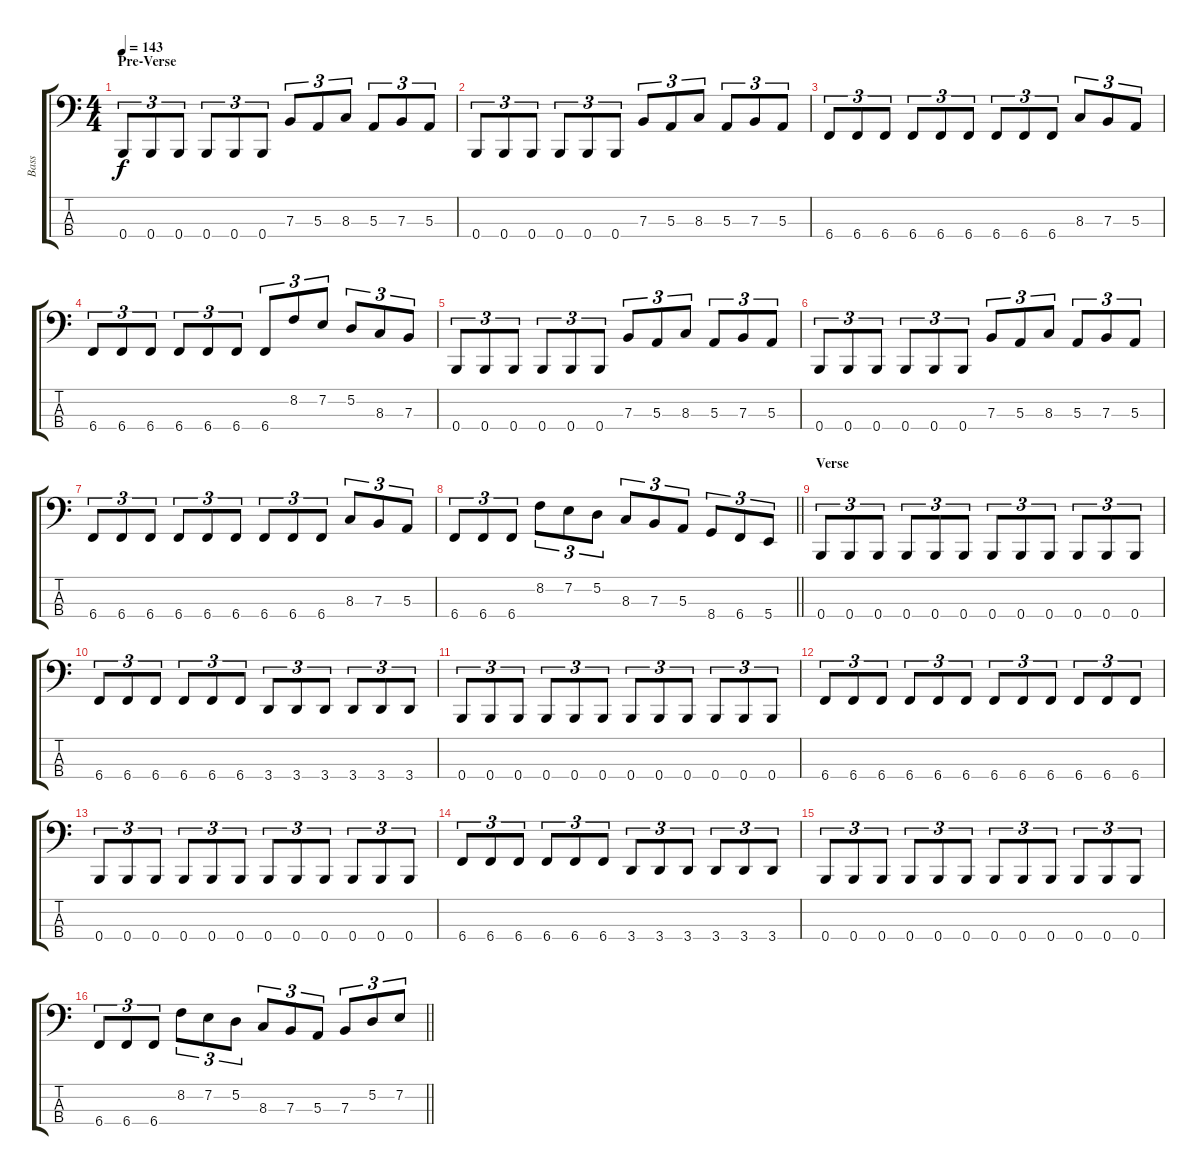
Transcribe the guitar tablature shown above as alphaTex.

\track ("Bass" "Bass") {instrument electricbassfinger}
\staff {score tabs}
\tuning (D2 A1 E1 B0) {hide}
\ts (4 4)
\section ("" "Pre-Verse")
\tempo 143
\clef f4
\ks c
0.4.8{tu (3 2) dy f} 0.4.8{tu (3 2)} 0.4.8{tu (3 2)} 0.4.8{tu (3 2)} 0.4.8{tu (3 2)} 0.4.8{tu (3 2)} 7.3.8{tu (3 2)} 5.3.8{tu (3 2)} 8.3.8{tu (3 2)} 5.3.8{tu (3 2)} 7.3.8{tu (3 2)} 5.3.8{tu (3 2)} |
0.4.8{tu (3 2)} 0.4.8{tu (3 2)} 0.4.8{tu (3 2)} 0.4.8{tu (3 2)} 0.4.8{tu (3 2)} 0.4.8{tu (3 2)} 7.3.8{tu (3 2)} 5.3.8{tu (3 2)} 8.3.8{tu (3 2)} 5.3.8{tu (3 2)} 7.3.8{tu (3 2)} 5.3.8{tu (3 2)} |
6.4.8{tu (3 2)} 6.4.8{tu (3 2)} 6.4.8{tu (3 2)} 6.4.8{tu (3 2)} 6.4.8{tu (3 2)} 6.4.8{tu (3 2)} 6.4.8{tu (3 2)} 6.4.8{tu (3 2)} 6.4.8{tu (3 2)} 8.3.8{tu (3 2)} 7.3.8{tu (3 2)} 5.3.8{tu (3 2)} |
6.4.8{tu (3 2)} 6.4.8{tu (3 2)} 6.4.8{tu (3 2)} 6.4.8{tu (3 2)} 6.4.8{tu (3 2)} 6.4.8{tu (3 2)} 6.4.8{tu (3 2)} 8.2.8{tu (3 2)} 7.2.8{tu (3 2)} 5.2.8{tu (3 2)} 8.3.8{tu (3 2)} 7.3.8{tu (3 2)} |
0.4.8{tu (3 2)} 0.4.8{tu (3 2)} 0.4.8{tu (3 2)} 0.4.8{tu (3 2)} 0.4.8{tu (3 2)} 0.4.8{tu (3 2)} 7.3.8{tu (3 2)} 5.3.8{tu (3 2)} 8.3.8{tu (3 2)} 5.3.8{tu (3 2)} 7.3.8{tu (3 2)} 5.3.8{tu (3 2)} |
0.4.8{tu (3 2)} 0.4.8{tu (3 2)} 0.4.8{tu (3 2)} 0.4.8{tu (3 2)} 0.4.8{tu (3 2)} 0.4.8{tu (3 2)} 7.3.8{tu (3 2)} 5.3.8{tu (3 2)} 8.3.8{tu (3 2)} 5.3.8{tu (3 2)} 7.3.8{tu (3 2)} 5.3.8{tu (3 2)} |
6.4.8{tu (3 2)} 6.4.8{tu (3 2)} 6.4.8{tu (3 2)} 6.4.8{tu (3 2)} 6.4.8{tu (3 2)} 6.4.8{tu (3 2)} 6.4.8{tu (3 2)} 6.4.8{tu (3 2)} 6.4.8{tu (3 2)} 8.3.8{tu (3 2)} 7.3.8{tu (3 2)} 5.3.8{tu (3 2)} |
\barLineRight lightlight
6.4.8{tu (3 2)} 6.4.8{tu (3 2)} 6.4.8{tu (3 2)} 8.2.8{tu (3 2)} 7.2.8{tu (3 2)} 5.2.8{tu (3 2)} 8.3.8{tu (3 2)} 7.3.8{tu (3 2)} 5.3.8{tu (3 2)} 8.4.8{tu (3 2)} 6.4.8{tu (3 2)} 5.4.8{tu (3 2)} |
\section ("" "Verse")
0.4.8{tu (3 2)} 0.4.8{tu (3 2)} 0.4.8{tu (3 2)} 0.4.8{tu (3 2)} 0.4.8{tu (3 2)} 0.4.8{tu (3 2)} 0.4.8{tu (3 2)} 0.4.8{tu (3 2)} 0.4.8{tu (3 2)} 0.4.8{tu (3 2)} 0.4.8{tu (3 2)} 0.4.8{tu (3 2)} |
6.4.8{tu (3 2)} 6.4.8{tu (3 2)} 6.4.8{tu (3 2)} 6.4.8{tu (3 2)} 6.4.8{tu (3 2)} 6.4.8{tu (3 2)} 3.4.8{tu (3 2)} 3.4.8{tu (3 2)} 3.4.8{tu (3 2)} 3.4.8{tu (3 2)} 3.4.8{tu (3 2)} 3.4.8{tu (3 2)} |
0.4.8{tu (3 2)} 0.4.8{tu (3 2)} 0.4.8{tu (3 2)} 0.4.8{tu (3 2)} 0.4.8{tu (3 2)} 0.4.8{tu (3 2)} 0.4.8{tu (3 2)} 0.4.8{tu (3 2)} 0.4.8{tu (3 2)} 0.4.8{tu (3 2)} 0.4.8{tu (3 2)} 0.4.8{tu (3 2)} |
6.4.8{tu (3 2)} 6.4.8{tu (3 2)} 6.4.8{tu (3 2)} 6.4.8{tu (3 2)} 6.4.8{tu (3 2)} 6.4.8{tu (3 2)} 6.4.8{tu (3 2)} 6.4.8{tu (3 2)} 6.4.8{tu (3 2)} 6.4.8{tu (3 2)} 6.4.8{tu (3 2)} 6.4.8{tu (3 2)} |
0.4.8{tu (3 2)} 0.4.8{tu (3 2)} 0.4.8{tu (3 2)} 0.4.8{tu (3 2)} 0.4.8{tu (3 2)} 0.4.8{tu (3 2)} 0.4.8{tu (3 2)} 0.4.8{tu (3 2)} 0.4.8{tu (3 2)} 0.4.8{tu (3 2)} 0.4.8{tu (3 2)} 0.4.8{tu (3 2)} |
6.4.8{tu (3 2)} 6.4.8{tu (3 2)} 6.4.8{tu (3 2)} 6.4.8{tu (3 2)} 6.4.8{tu (3 2)} 6.4.8{tu (3 2)} 3.4.8{tu (3 2)} 3.4.8{tu (3 2)} 3.4.8{tu (3 2)} 3.4.8{tu (3 2)} 3.4.8{tu (3 2)} 3.4.8{tu (3 2)} |
0.4.8{tu (3 2)} 0.4.8{tu (3 2)} 0.4.8{tu (3 2)} 0.4.8{tu (3 2)} 0.4.8{tu (3 2)} 0.4.8{tu (3 2)} 0.4.8{tu (3 2)} 0.4.8{tu (3 2)} 0.4.8{tu (3 2)} 0.4.8{tu (3 2)} 0.4.8{tu (3 2)} 0.4.8{tu (3 2)} |
\barLineRight lightlight
6.4.8{tu (3 2)} 6.4.8{tu (3 2)} 6.4.8{tu (3 2)} 8.2.8{tu (3 2)} 7.2.8{tu (3 2)} 5.2.8{tu (3 2)} 8.3.8{tu (3 2)} 7.3.8{tu (3 2)} 5.3.8{tu (3 2)} 7.3.8{tu (3 2)} 5.2.8{tu (3 2)} 7.2.8{tu (3 2)}
